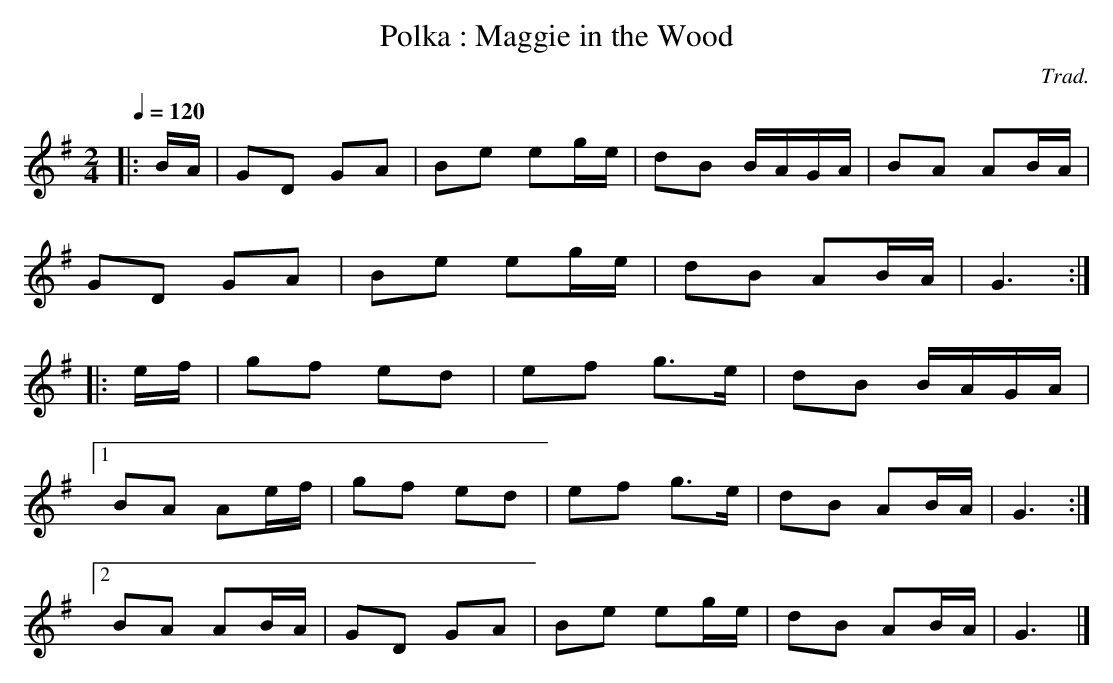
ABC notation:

X:1
T:Polka : Maggie in the Wood
C:Trad.
M:2/4
L:1/8
Q:1/4=120
K:G
|: B/2A/2|GD GA|Be eg/2e/2|dB B/2A/2G/2A/2|BA AB/2A/2|
GD GA|Be eg/2e/2|dB AB/2A/2|G3:|
|: e/2f/2|gf ed|ef g>e|dB B/2A/2G/2A/2 |1
BA Ae/2f/2|gf ed|ef g>e|dB AB/2A/2|G3 :|2
BA AB/2A/2|GD GA|Be eg/2e/2|dB AB/2A/2|G3|]
